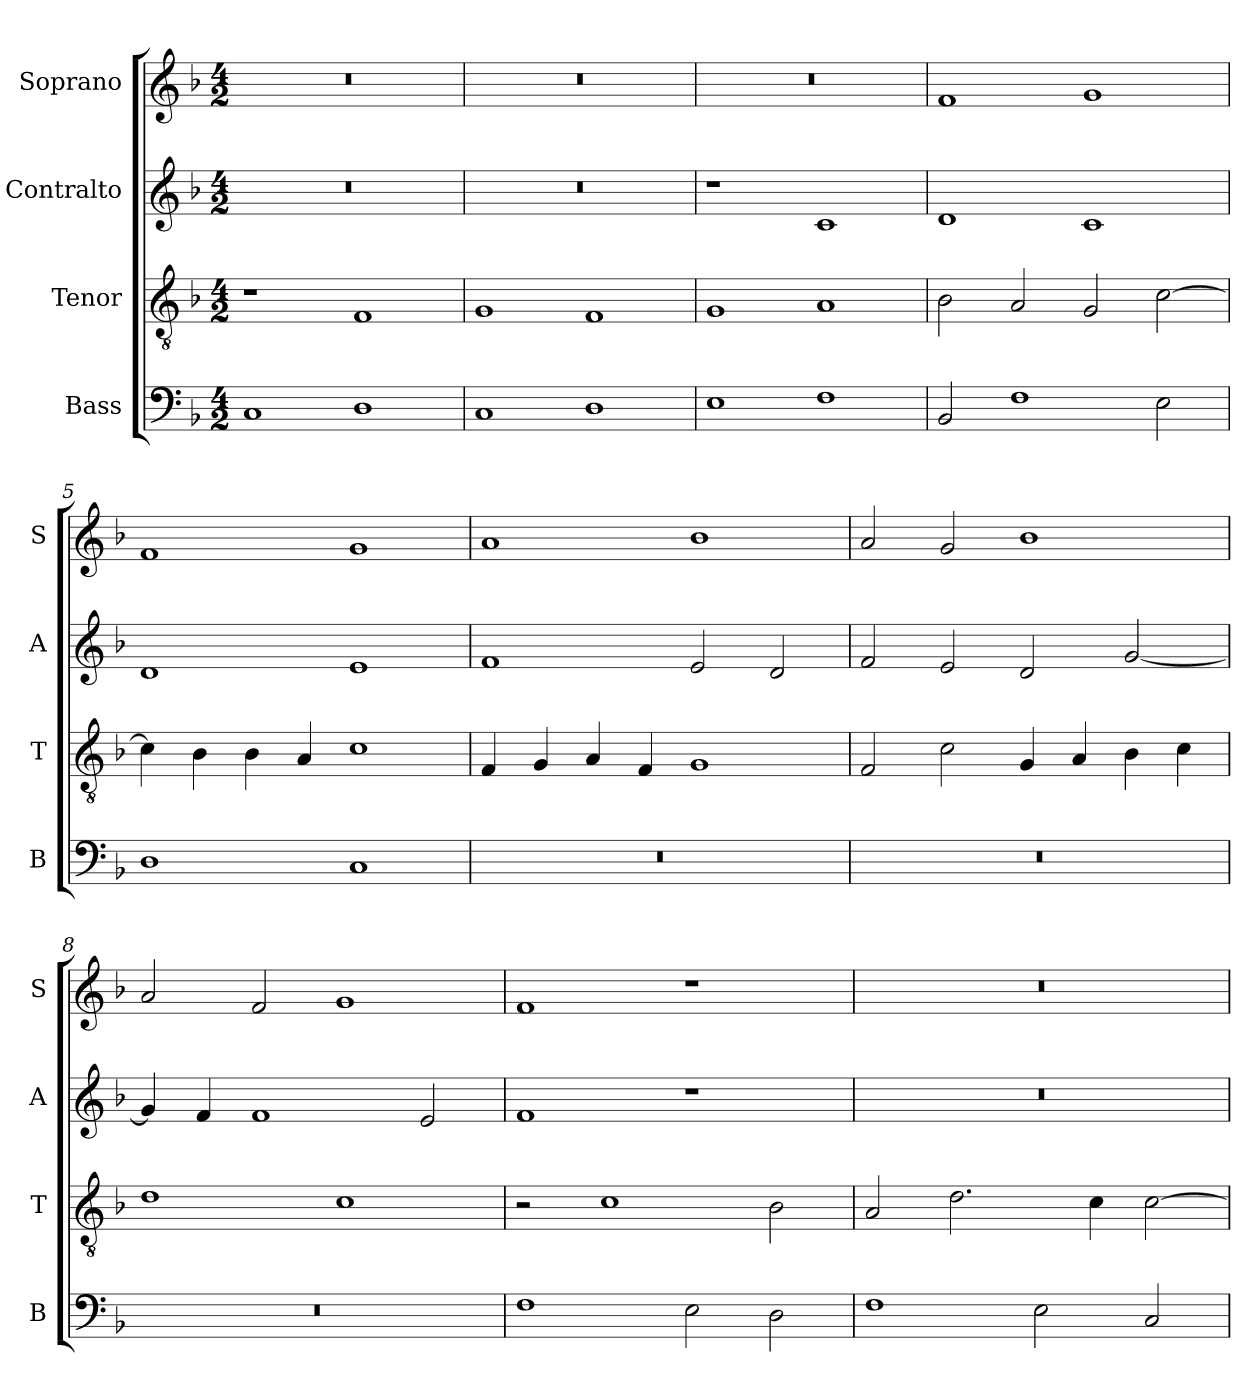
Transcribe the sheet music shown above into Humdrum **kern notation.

**kern	**kern	**kern	**kern
*part4	*part3	*part2	*part1
*staff4	*staff3	*staff2	*staff1
*I"Bass	*I"Tenor	*I"Contralto	*I"Soprano
*I'B	*I'T	*I'A	*I'S
*clefF4	*clefGv2	*clefG2	*clefG2
*k[b-]	*k[b-]	*k[b-]	*k[b-]
*F:ion	*F:ion	*F:ion	*F:ion
*M4/2	*M4/2	*M4/2	*M4/2
=1	=1	=1	=1
1C	1r	0r	0r
1D	1F	.	.
=2	=2	=2	=2
1C	1G	0r	0r
1D	1F	.	.
=3	=3	=3	=3
1E	1G	1r	0r
1F	1A	1c	.
=4	=4	=4	=4
2BB-	2B-	1d	1f
1F	2A	.	.
.	2G	1c	1g
2E	[2c	.	.
=5	=5	=5	=5
1D	4c]	1d	1f
.	4B-	.	.
.	4B-	.	.
.	4A	.	.
1C	1c	1e	1g
=6	=6	=6	=6
0r	4F	1f	1a
.	4G	.	.
.	4A	.	.
.	4F	.	.
.	1G	2e	1b-
.	.	2d	.
=7	=7	=7	=7
0r	2F	2f	2a
.	2c	2e	2g
.	4G	2d	1b-
.	4A	.	.
.	4B-	[2g	.
.	4c	.	.
=8	=8	=8	=8
0r	1d	4g]	2a
.	.	4f	.
.	.	1f	2f
.	1c	.	1g
.	.	2e	.
=9	=9	=9	=9
1F	2r	1f	1f
.	1c	.	.
2E	.	1r	1r
2D	2B-	.	.
=10	=10	=10	=10
1F	2A	0r	0r
.	2.d	.	.
2E	.	.	.
.	4c	.	.
2C	[2c	.	.
=	=	=	=
*-	*-	*-	*-
